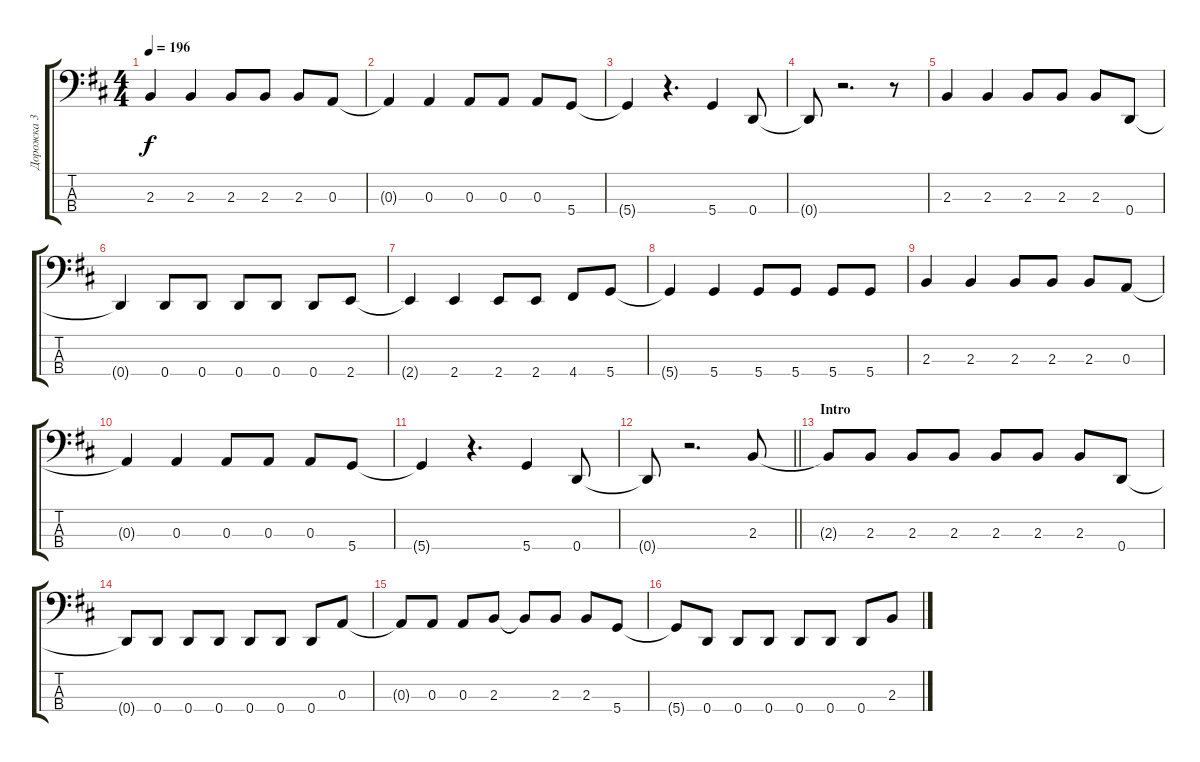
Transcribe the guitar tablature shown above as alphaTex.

\track ("Дорожка 3" "Дорожка 3") {instrument electricbassfinger}
\staff {score tabs}
\tuning (G2 D2 A1 D1) {hide}
\ts (4 4)
\tempo 196
\clef f4
\ks d
2.3.4{dy f} 2.3.4 2.3.8 2.3.8 2.3.8 0.3.8 |
0.3{t}.4 0.3.4 0.3.8 0.3.8 0.3.8 5.4.8 |
5.4{t}.4 r.4{d} 5.4.4 0.4.8 |
0.4{t}.8 r.2{d} r.8 |
2.3.4 2.3.4 2.3.8 2.3.8 2.3.8 0.4.8 |
0.4{t}.4 0.4.8 0.4.8 0.4.8 0.4.8 0.4.8 2.4.8 |
2.4{t}.4 2.4.4 2.4.8 2.4.8 4.4.8 5.4.8 |
5.4{t}.4 5.4.4 5.4.8 5.4.8 5.4.8 5.4.8 |
2.3.4 2.3.4 2.3.8 2.3.8 2.3.8 0.3.8 |
0.3{t}.4 0.3.4 0.3.8 0.3.8 0.3.8 5.4.8 |
5.4{t}.4 r.4{d} 5.4.4 0.4.8 |
\barLineRight lightlight
0.4{t}.8 r.2{d} 2.3.8 |
\section ("" "Intro")
2.3{t}.8 2.3.8 2.3.8 2.3.8 2.3.8 2.3.8 2.3.8 0.4.8 |
0.4{t}.8 0.4.8 0.4.8 0.4.8 0.4.8 0.4.8 0.4.8 0.3.8 |
0.3{t}.8 0.3.8 0.3.8 2.3.8 2.3{t}.8 2.3.8 2.3.8 5.4.8 |
5.4{t}.8 0.4.8 0.4.8 0.4.8 0.4.8 0.4.8 0.4.8 2.3.8
